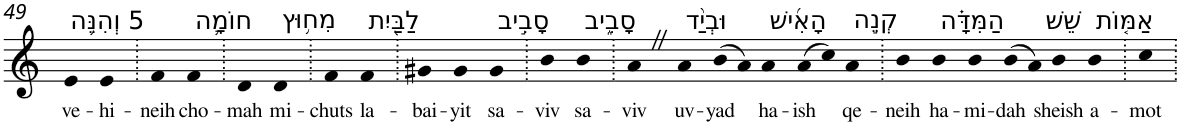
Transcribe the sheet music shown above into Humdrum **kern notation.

**kern	**text
*part1	*part1
*staff1	*staff1
*I"Piano	*
*I'Pno	*
!!LO:PB:g=z
*clefG2	*
*k[]	*
=49	=49
!LO:TX:a:t=5 וְהִנֵּ֥ה	!
!	!LO:LY:b
4e	ve-
!	!LO:LY:b
4e	-hi-
=50.	=50.
!	!LO:LY:b
4f	-neih
!LO:TX:a:t=חוֹמָ֛ה	!
!	!LO:LY:b
4f	cho-
=51.	=51.
!	!LO:LY:b
4d	-mah
!LO:TX:a:t=מִח֥וּץ	!
!	!LO:LY:b
4d	mi-
=52.	=52.
!	!LO:LY:b
4f	-chuts
!LO:TX:a:t=לַבַּ֖יִת	!
!	!LO:LY:b
4f	la-
=53.	=53.
!	!LO:LY:b
4g#X	-bai-
!	!LO:LY:b
4g#	-yit
!LO:TX:a:t=סָבִ֣יב	!
!	!LO:LY:b
4g#	sa-
=54.	=54.
!	!LO:LY:b
4b	-viv
!LO:TX:a:t=סָבִ֑יב	!
!	!LO:LY:b
4b	sa-
=55.	=55.
!	!LO:LY:b
4aZ	-viv
!LO:TX:a:t=וּבְיַ֨ד	!
!	!LO:LY:b
4a	uv-
!	!LO:LY:b
(>8b	-yad
8a)	.
!LO:TX:a:t=הָאִ֜ישׁ	!
!	!LO:LY:b
4a	ha-
!	!LO:LY:b
(>8a	-ish
8cc)	.
!LO:TX:a:t=קְנֵ֣ה	!
!	!LO:LY:b
4a	qe-
=56.	=56.
!	!LO:LY:b
4b	-neih
!LO:TX:a:t=הַמִּדָּ֗ה	!
!	!LO:LY:b
4b	ha-
!	!LO:LY:b
4b	-mi-
!	!LO:LY:b
(>8b	-dah
8a)	.
!LO:TX:a:t=שֵׁשׁ	!
!	!LO:LY:b
4b	sheish
!LO:TX:a:t=אַמּ֤וֹת	!
!	!LO:LY:b
4b	a-
=57.	=57.
!	!LO:LY:b
4cc	-mot
=.	=.
*-	*-
